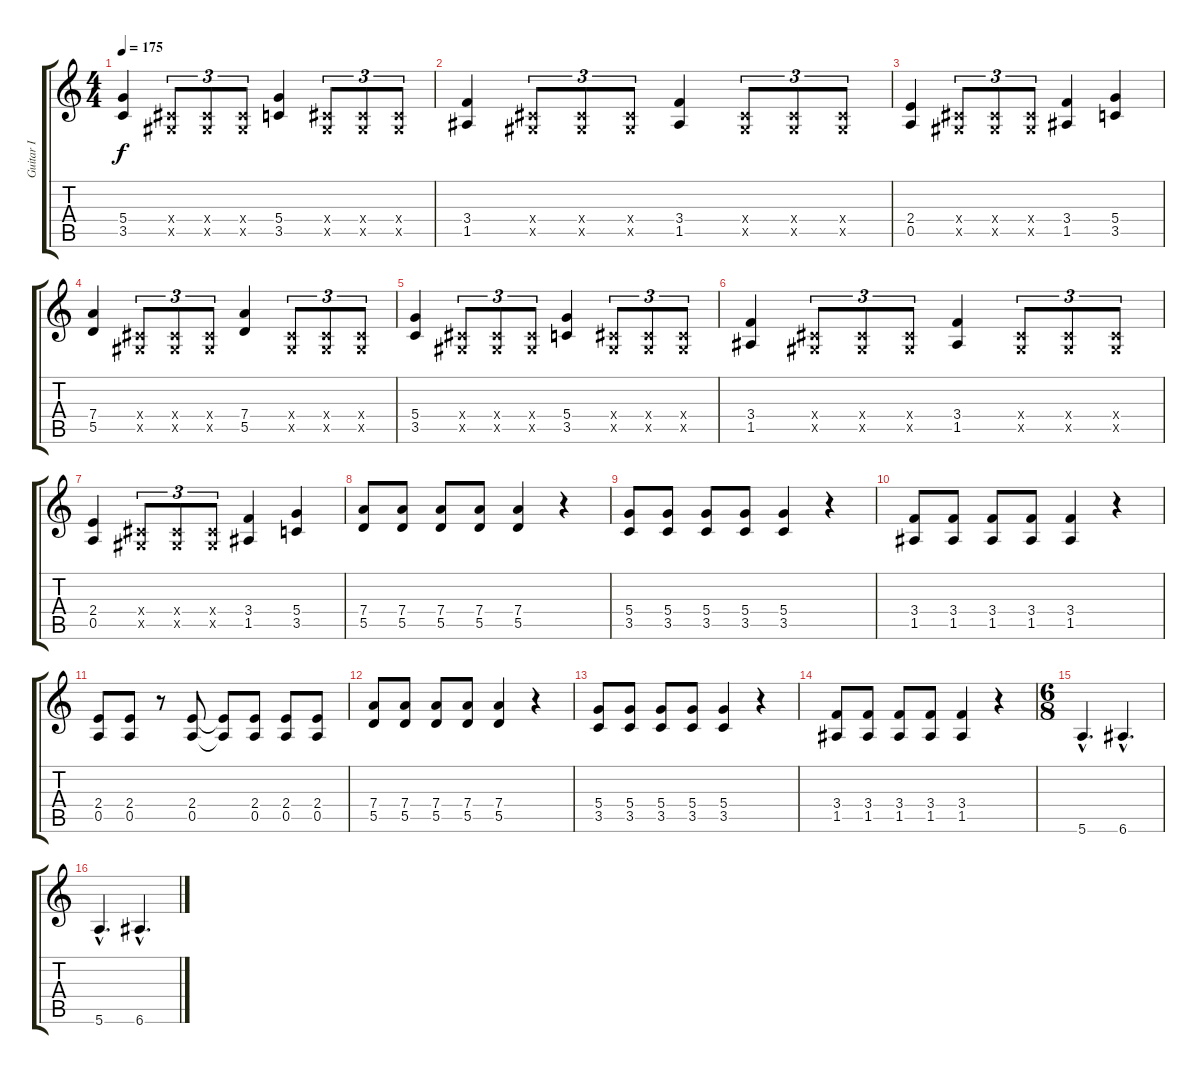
\track ("Guitar I" "Guitar I") {instrument overdrivenguitar}
\staff {score tabs}
\tuning (E4 B3 G3 D3 A2 E2) {hide}
\ts (4 4)
\tempo 175
\clef g2
\ks c
(5.4 3.5).4{dy f} (-1.4{x} -1.5{x}).8{tu (3 2)} (-1.4{x} -1.5{x}).8{tu (3 2)} (-1.4{x} -1.5{x}).8{tu (3 2)} (5.4 3.5).4 (-1.4{x} -1.5{x}).8{tu (3 2)} (-1.4{x} -1.5{x}).8{tu (3 2)} (-1.4{x} -1.5{x}).8{tu (3 2)} |
(3.4 1.5).4 (-1.4{x} -1.5{x}).8{tu (3 2)} (-1.4{x} -1.5{x}).8{tu (3 2)} (-1.4{x} -1.5{x}).8{tu (3 2)} (3.4 1.5).4 (-1.4{x} -1.5{x}).8{tu (3 2)} (-1.4{x} -1.5{x}).8{tu (3 2)} (-1.4{x} -1.5{x}).8{tu (3 2)} |
(2.4 0.5).4 (-1.4{x} -1.5{x}).8{tu (3 2)} (-1.4{x} -1.5{x}).8{tu (3 2)} (-1.4{x} -1.5{x}).8{tu (3 2)} (3.4 1.5).4 (5.4 3.5).4 |
(7.4 5.5).4 (-1.4{x} -1.5{x}).8{tu (3 2)} (-1.4{x} -1.5{x}).8{tu (3 2)} (-1.4{x} -1.5{x}).8{tu (3 2)} (7.4 5.5).4 (-1.4{x} -1.5{x}).8{tu (3 2)} (-1.4{x} -1.5{x}).8{tu (3 2)} (-1.4{x} -1.5{x}).8{tu (3 2)} |
(5.4 3.5).4 (-1.4{x} -1.5{x}).8{tu (3 2)} (-1.4{x} -1.5{x}).8{tu (3 2)} (-1.4{x} -1.5{x}).8{tu (3 2)} (5.4 3.5).4 (-1.4{x} -1.5{x}).8{tu (3 2)} (-1.4{x} -1.5{x}).8{tu (3 2)} (-1.4{x} -1.5{x}).8{tu (3 2)} |
(3.4 1.5).4 (-1.4{x} -1.5{x}).8{tu (3 2)} (-1.4{x} -1.5{x}).8{tu (3 2)} (-1.4{x} -1.5{x}).8{tu (3 2)} (3.4 1.5).4 (-1.4{x} -1.5{x}).8{tu (3 2)} (-1.4{x} -1.5{x}).8{tu (3 2)} (-1.4{x} -1.5{x}).8{tu (3 2)} |
(2.4 0.5).4 (-1.4{x} -1.5{x}).8{tu (3 2)} (-1.4{x} -1.5{x}).8{tu (3 2)} (-1.4{x} -1.5{x}).8{tu (3 2)} (3.4 1.5).4 (5.4 3.5).4 |
(7.4 5.5).8 (7.4 5.5).8 (7.4 5.5).8 (7.4 5.5).8 (7.4 5.5).4 r.4 |
(5.4 3.5).8 (5.4 3.5).8 (5.4 3.5).8 (5.4 3.5).8 (5.4 3.5).4 r.4 |
(3.4 1.5).8 (3.4 1.5).8 (3.4 1.5).8 (3.4 1.5).8 (3.4 1.5).4 r.4 |
(2.4 0.5).8 (2.4 0.5).8 r.8 (2.4 0.5).8 (2.4{t} 0.5{t}).8 (2.4 0.5).8 (2.4 0.5).8 (2.4 0.5).8 |
(7.4 5.5).8 (7.4 5.5).8 (7.4 5.5).8 (7.4 5.5).8 (7.4 5.5).4 r.4 |
(5.4 3.5).8 (5.4 3.5).8 (5.4 3.5).8 (5.4 3.5).8 (5.4 3.5).4 r.4 |
(3.4 1.5).8 (3.4 1.5).8 (3.4 1.5).8 (3.4 1.5).8 (3.4 1.5).4 r.4 |
\ts (6 8)
5.6{hac}.4{d} 6.6{hac}.4{d} |
5.6{hac}.4{d} 6.6{hac}.4{d}
